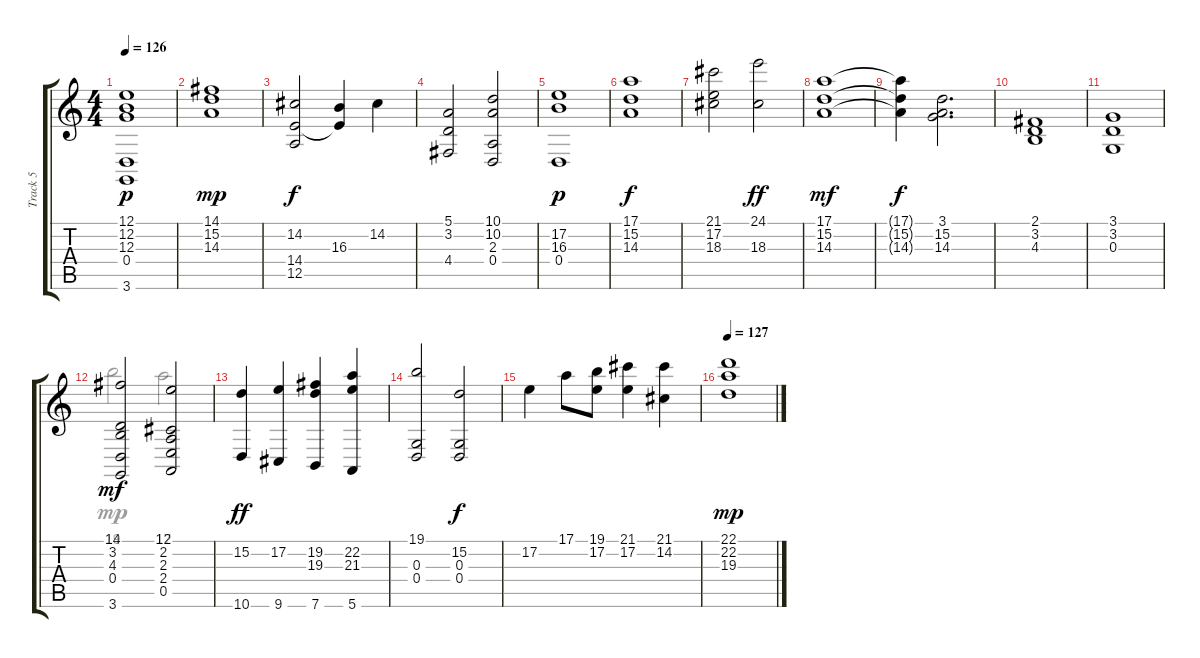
\track ("Track 5" "Track 5") {instrument synthstrings1}
\staff {score tabs}
\tuning (E4 B3 G3 D3 A2 E2) {hide}
\voice
\ts (4 4)
\tempo 126
\clef g2
\ks c
(12.1 12.2 12.3 0.4 3.6).1{dy p} |
(14.1 15.2 14.3).1{dy mp} |
(14.2 14.4 12.5).2{dy f} (16.3 14.4{t}).4 14.2.4 |
(5.1 3.2 4.4).2{balance 3} (10.1 10.2 2.3 0.4).2 |
(17.2 16.3 0.4).1{dy p} |
(17.1 15.2 14.3).1{dy f} |
(21.1 17.2 18.3).2 (24.1 18.3).2{dy ff} |
(17.1 15.2 14.3).1{dy mf} |
(17.1{t} 15.2{t} 14.3{t}).4{dy f} (3.1 15.2 14.3).2{d} |
(2.1 3.2 4.3).1 |
(3.1 3.2 0.3).1 |
(14.1 3.2 4.3 0.4 3.6).2{dy mf instrument stringensemble1} (12.1 2.2 2.3 2.4 0.5).2 |
(15.2 10.6).4{dy ff} (17.2 9.6).4 (19.2 19.3 7.6).4 (22.2 21.3 5.6).4 |
(19.1 0.3 0.4).2 (15.2 0.3 0.4).2{dy f} |
17.2.4 17.1.8 (19.1 17.2).8 (21.1 17.2).4 (21.1 14.2).4 |
\tempo 127
(22.1 22.2 19.3).1{dy mp}
\voice
\clef g2
\ottava regular
\simile none
\ks c
|
|
|
|
|
|
|
|
|
|
|
19.1.2 17.1.2 |
|
|
|
